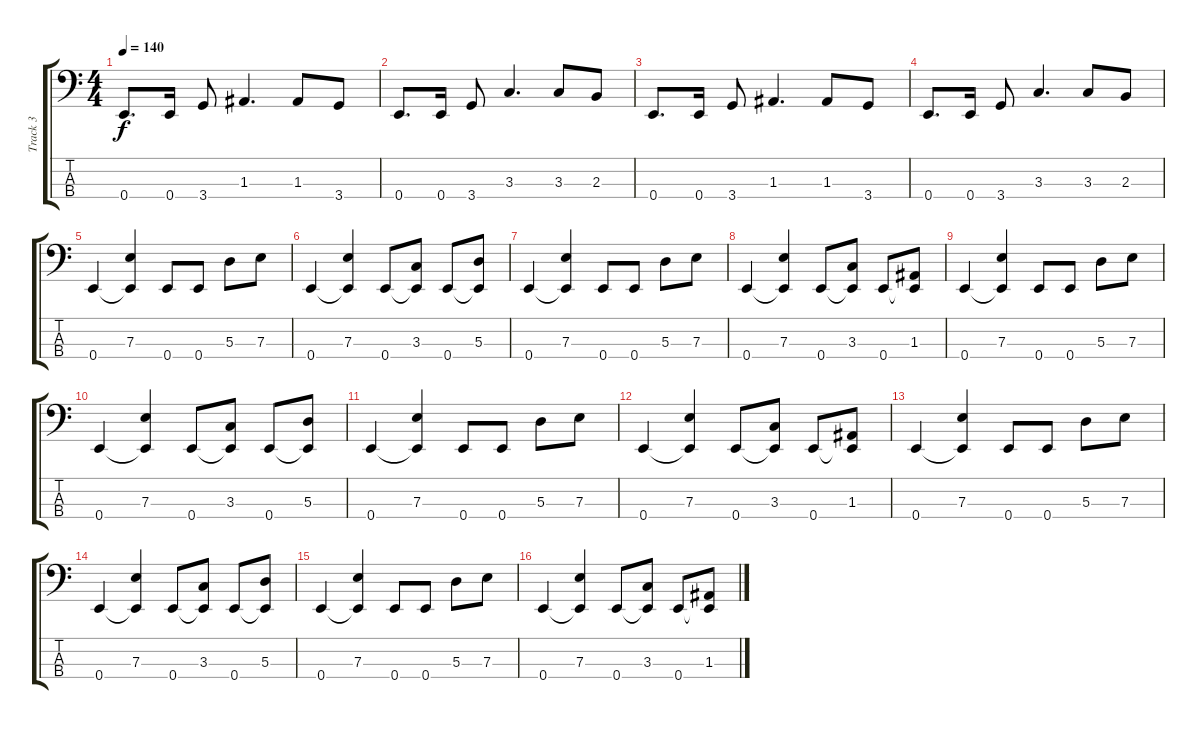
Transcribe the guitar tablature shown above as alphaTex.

\track ("Track 3" "Track 3") {instrument electricbasspick}
\staff {score tabs}
\tuning (G2 D2 A1 E1) {hide}
\ts (4 4)
\tempo 140
\clef f4
\ks c
0.4.8{d dy f} 0.4.16 3.4.8 1.3.4{d} 1.3.8 3.4.8 |
0.4.8{d} 0.4.16 3.4.8 3.3.4{d} 3.3.8 2.3.8 |
0.4.8{d} 0.4.16 3.4.8 1.3.4{d} 1.3.8 3.4.8 |
0.4.8{d} 0.4.16 3.4.8 3.3.4{d} 3.3.8 2.3.8 |
0.4.4 (7.3 0.4{t}).4 0.4.8 0.4.8 5.3.8 7.3.8 |
0.4.4 (7.3 0.4{t}).4 0.4.8 (3.3 0.4{t}).8 0.4.8 (5.3 0.4{t}).8 |
0.4.4 (7.3 0.4{t}).4 0.4.8 0.4.8 5.3.8 7.3.8 |
0.4.4 (7.3 0.4{t}).4 0.4.8 (3.3 0.4{t}).8 0.4.8 (1.3 0.4{t}).8 |
0.4.4 (7.3 0.4{t}).4 0.4.8 0.4.8 5.3.8 7.3.8 |
0.4.4 (7.3 0.4{t}).4 0.4.8 (3.3 0.4{t}).8 0.4.8 (5.3 0.4{t}).8 |
0.4.4 (7.3 0.4{t}).4 0.4.8 0.4.8 5.3.8 7.3.8 |
0.4.4 (7.3 0.4{t}).4 0.4.8 (3.3 0.4{t}).8 0.4.8 (1.3 0.4{t}).8 |
0.4.4 (7.3 0.4{t}).4 0.4.8 0.4.8 5.3.8 7.3.8 |
0.4.4 (7.3 0.4{t}).4 0.4.8 (3.3 0.4{t}).8 0.4.8 (5.3 0.4{t}).8 |
0.4.4 (7.3 0.4{t}).4 0.4.8 0.4.8 5.3.8 7.3.8 |
0.4.4 (7.3 0.4{t}).4 0.4.8 (3.3 0.4{t}).8 0.4.8 (1.3 0.4{t}).8
